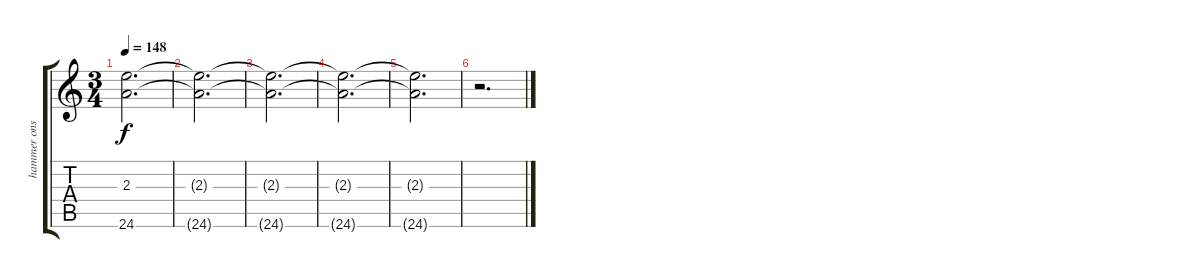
\track ("hammer ons" "hammer ons") {instrument distortionguitar}
\staff {score tabs}
\tuning (E4 B3 G3 D3 A2 E2) {hide}
\ts (3 4)
\tempo 148
\clef g2
\ks c
(2.3{t} 24.6{t}).2{d dy f} |
(2.3{t} 24.6{t}).2{d} |
(2.3{t} 24.6{t}).2{d} |
(2.3{t} 24.6{t}).2{d} |
(2.3{t} 24.6{t}).2{d} |
r.2{d}
